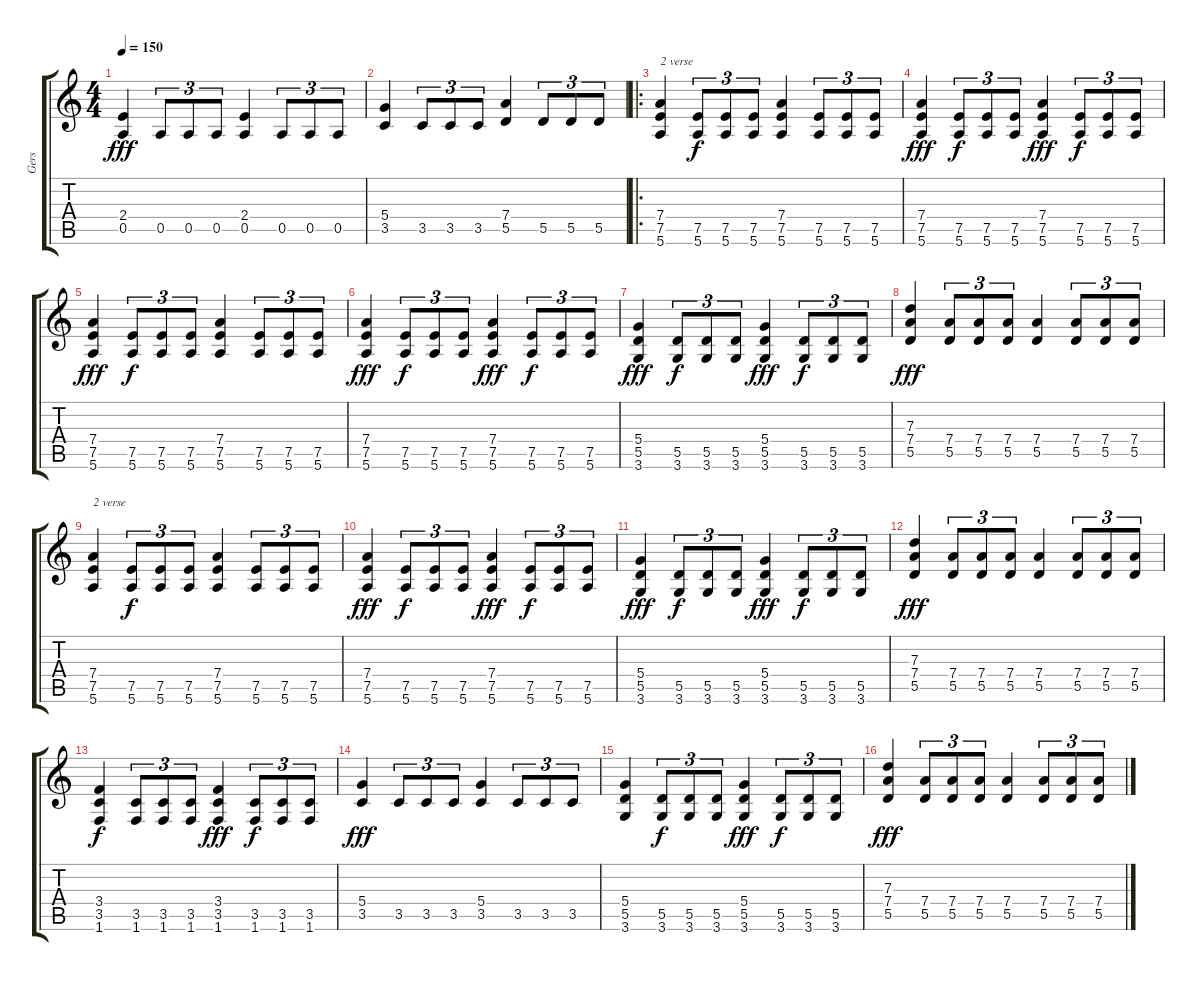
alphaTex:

\track ("Gers" "Gers") {instrument distortionguitar}
\staff {score tabs}
\tuning (E4 B3 G3 D3 A2 E2) {hide}
\ts (4 4)
\tempo 150
\clef g2
\ks c
(2.4 0.5).4{dy fff instrument distortionguitar} 0.5.8{tu (3 2)} 0.5.8{tu (3 2)} 0.5.8{tu (3 2)} (2.4 0.5).4 0.5.8{tu (3 2)} 0.5.8{tu (3 2)} 0.5.8{tu (3 2)} |
(5.4 3.5).4 3.5.8{tu (3 2)} 3.5.8{tu (3 2)} 3.5.8{tu (3 2)} (7.4 5.5).4 5.5.8{tu (3 2)} 5.5.8{tu (3 2)} 5.5.8{tu (3 2)} |
\ro
(7.4 7.5 5.6).4{txt "2 verse"} (7.5 5.6).8{tu (3 2) dy f} (7.5 5.6).8{tu (3 2)} (7.5 5.6).8{tu (3 2)} (7.4 7.5 5.6).4 (7.5 5.6).8{tu (3 2)} (7.5 5.6).8{tu (3 2)} (7.5 5.6).8{tu (3 2)} |
(7.4 7.5 5.6).4{dy fff} (7.5 5.6).8{tu (3 2) dy f} (7.5 5.6).8{tu (3 2)} (7.5 5.6).8{tu (3 2)} (7.4 7.5 5.6).4{dy fff} (7.5 5.6).8{tu (3 2) dy f} (7.5 5.6).8{tu (3 2)} (7.5 5.6).8{tu (3 2)} |
(7.4 7.5 5.6).4{dy fff} (7.5 5.6).8{tu (3 2) dy f} (7.5 5.6).8{tu (3 2)} (7.5 5.6).8{tu (3 2)} (7.4 7.5 5.6).4 (7.5 5.6).8{tu (3 2)} (7.5 5.6).8{tu (3 2)} (7.5 5.6).8{tu (3 2)} |
(7.4 7.5 5.6).4{dy fff} (7.5 5.6).8{tu (3 2) dy f} (7.5 5.6).8{tu (3 2)} (7.5 5.6).8{tu (3 2)} (7.4 7.5 5.6).4{dy fff} (7.5 5.6).8{tu (3 2) dy f} (7.5 5.6).8{tu (3 2)} (7.5 5.6).8{tu (3 2)} |
(5.4 5.5 3.6).4{dy fff} (5.5 3.6).8{tu (3 2) dy f} (5.5 3.6).8{tu (3 2)} (5.5 3.6).8{tu (3 2)} (5.4 5.5 3.6).4{dy fff} (5.5 3.6).8{tu (3 2) dy f} (5.5 3.6).8{tu (3 2)} (5.5 3.6).8{tu (3 2)} |
(7.3 7.4 5.5).4{dy fff} (7.4 5.5).8{tu (3 2)} (7.4 5.5).8{tu (3 2)} (7.4 5.5).8{tu (3 2)} (7.4 5.5).4 (7.4 5.5).8{tu (3 2)} (7.4 5.5).8{tu (3 2)} (7.4 5.5).8{tu (3 2)} |
(7.4 7.5 5.6).4{txt "2 verse"} (7.5 5.6).8{tu (3 2) dy f} (7.5 5.6).8{tu (3 2)} (7.5 5.6).8{tu (3 2)} (7.4 7.5 5.6).4 (7.5 5.6).8{tu (3 2)} (7.5 5.6).8{tu (3 2)} (7.5 5.6).8{tu (3 2)} |
(7.4 7.5 5.6).4{dy fff} (7.5 5.6).8{tu (3 2) dy f} (7.5 5.6).8{tu (3 2)} (7.5 5.6).8{tu (3 2)} (7.4 7.5 5.6).4{dy fff} (7.5 5.6).8{tu (3 2) dy f} (7.5 5.6).8{tu (3 2)} (7.5 5.6).8{tu (3 2)} |
(5.4 5.5 3.6).4{dy fff} (5.5 3.6).8{tu (3 2) dy f} (5.5 3.6).8{tu (3 2)} (5.5 3.6).8{tu (3 2)} (5.4 5.5 3.6).4{dy fff} (5.5 3.6).8{tu (3 2) dy f} (5.5 3.6).8{tu (3 2)} (5.5 3.6).8{tu (3 2)} |
(7.3 7.4 5.5).4{dy fff} (7.4 5.5).8{tu (3 2)} (7.4 5.5).8{tu (3 2)} (7.4 5.5).8{tu (3 2)} (7.4 5.5).4 (7.4 5.5).8{tu (3 2)} (7.4 5.5).8{tu (3 2)} (7.4 5.5).8{tu (3 2)} |
(3.4 3.5 1.6).4{dy f} (3.5 1.6).8{tu (3 2)} (3.5 1.6).8{tu (3 2)} (3.5 1.6).8{tu (3 2)} (3.4 3.5 1.6).4{dy fff} (3.5 1.6).8{tu (3 2) dy f} (3.5 1.6).8{tu (3 2)} (3.5 1.6).8{tu (3 2)} |
(5.4 3.5).4{dy fff} 3.5.8{tu (3 2)} 3.5.8{tu (3 2)} 3.5.8{tu (3 2)} (5.4 3.5).4 3.5.8{tu (3 2)} 3.5.8{tu (3 2)} 3.5.8{tu (3 2)} |
(5.4 5.5 3.6).4 (5.5 3.6).8{tu (3 2) dy f} (5.5 3.6).8{tu (3 2)} (5.5 3.6).8{tu (3 2)} (5.4 5.5 3.6).4{dy fff} (5.5 3.6).8{tu (3 2) dy f} (5.5 3.6).8{tu (3 2)} (5.5 3.6).8{tu (3 2)} |
(7.3 7.4 5.5).4{dy fff} (7.4 5.5).8{tu (3 2)} (7.4 5.5).8{tu (3 2)} (7.4 5.5).8{tu (3 2)} (7.4 5.5).4 (7.4 5.5).8{tu (3 2)} (7.4 5.5).8{tu (3 2)} (7.4 5.5).8{tu (3 2)}
